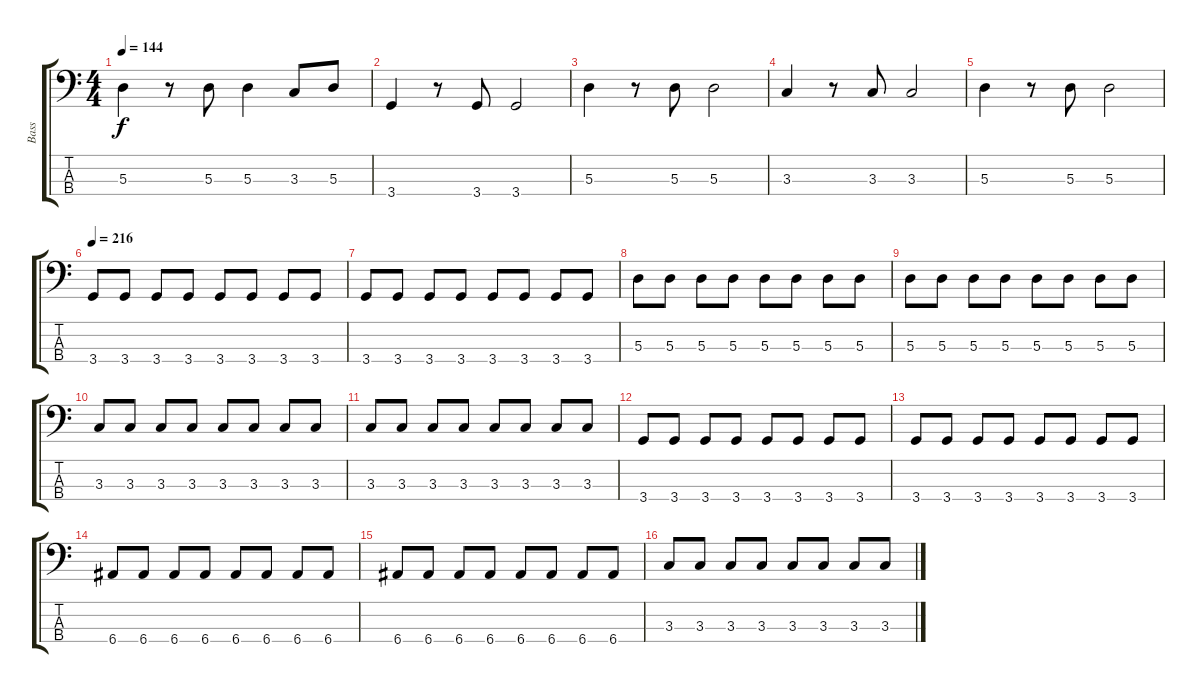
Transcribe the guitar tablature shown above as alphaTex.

\track ("Bass" "Bass") {instrument electricbassfinger}
\staff {score tabs}
\tuning (G2 D2 A1 E1) {hide}
\ts (4 4)
\tempo 144
\clef f4
\ks c
5.3.4{dy f} r.8 5.3.8 5.3.4 3.3.8 5.3.8 |
3.4.4 r.8 3.4.8 3.4.2 |
5.3.4 r.8 5.3.8 5.3.2 |
3.3.4 r.8 3.3.8 3.3.2 |
5.3.4 r.8 5.3.8 5.3.2 |
\tempo 216
3.4.8 3.4.8 3.4.8 3.4.8 3.4.8 3.4.8 3.4.8 3.4.8 |
3.4.8 3.4.8 3.4.8 3.4.8 3.4.8 3.4.8 3.4.8 3.4.8 |
5.3.8 5.3.8 5.3.8 5.3.8 5.3.8 5.3.8 5.3.8 5.3.8 |
5.3.8 5.3.8 5.3.8 5.3.8 5.3.8 5.3.8 5.3.8 5.3.8 |
3.3.8 3.3.8 3.3.8 3.3.8 3.3.8 3.3.8 3.3.8 3.3.8 |
3.3.8 3.3.8 3.3.8 3.3.8 3.3.8 3.3.8 3.3.8 3.3.8 |
3.4.8 3.4.8 3.4.8 3.4.8 3.4.8 3.4.8 3.4.8 3.4.8 |
3.4.8 3.4.8 3.4.8 3.4.8 3.4.8 3.4.8 3.4.8 3.4.8 |
6.4.8 6.4.8 6.4.8 6.4.8 6.4.8 6.4.8 6.4.8 6.4.8 |
6.4.8 6.4.8 6.4.8 6.4.8 6.4.8 6.4.8 6.4.8 6.4.8 |
3.3.8 3.3.8 3.3.8 3.3.8 3.3.8 3.3.8 3.3.8 3.3.8
